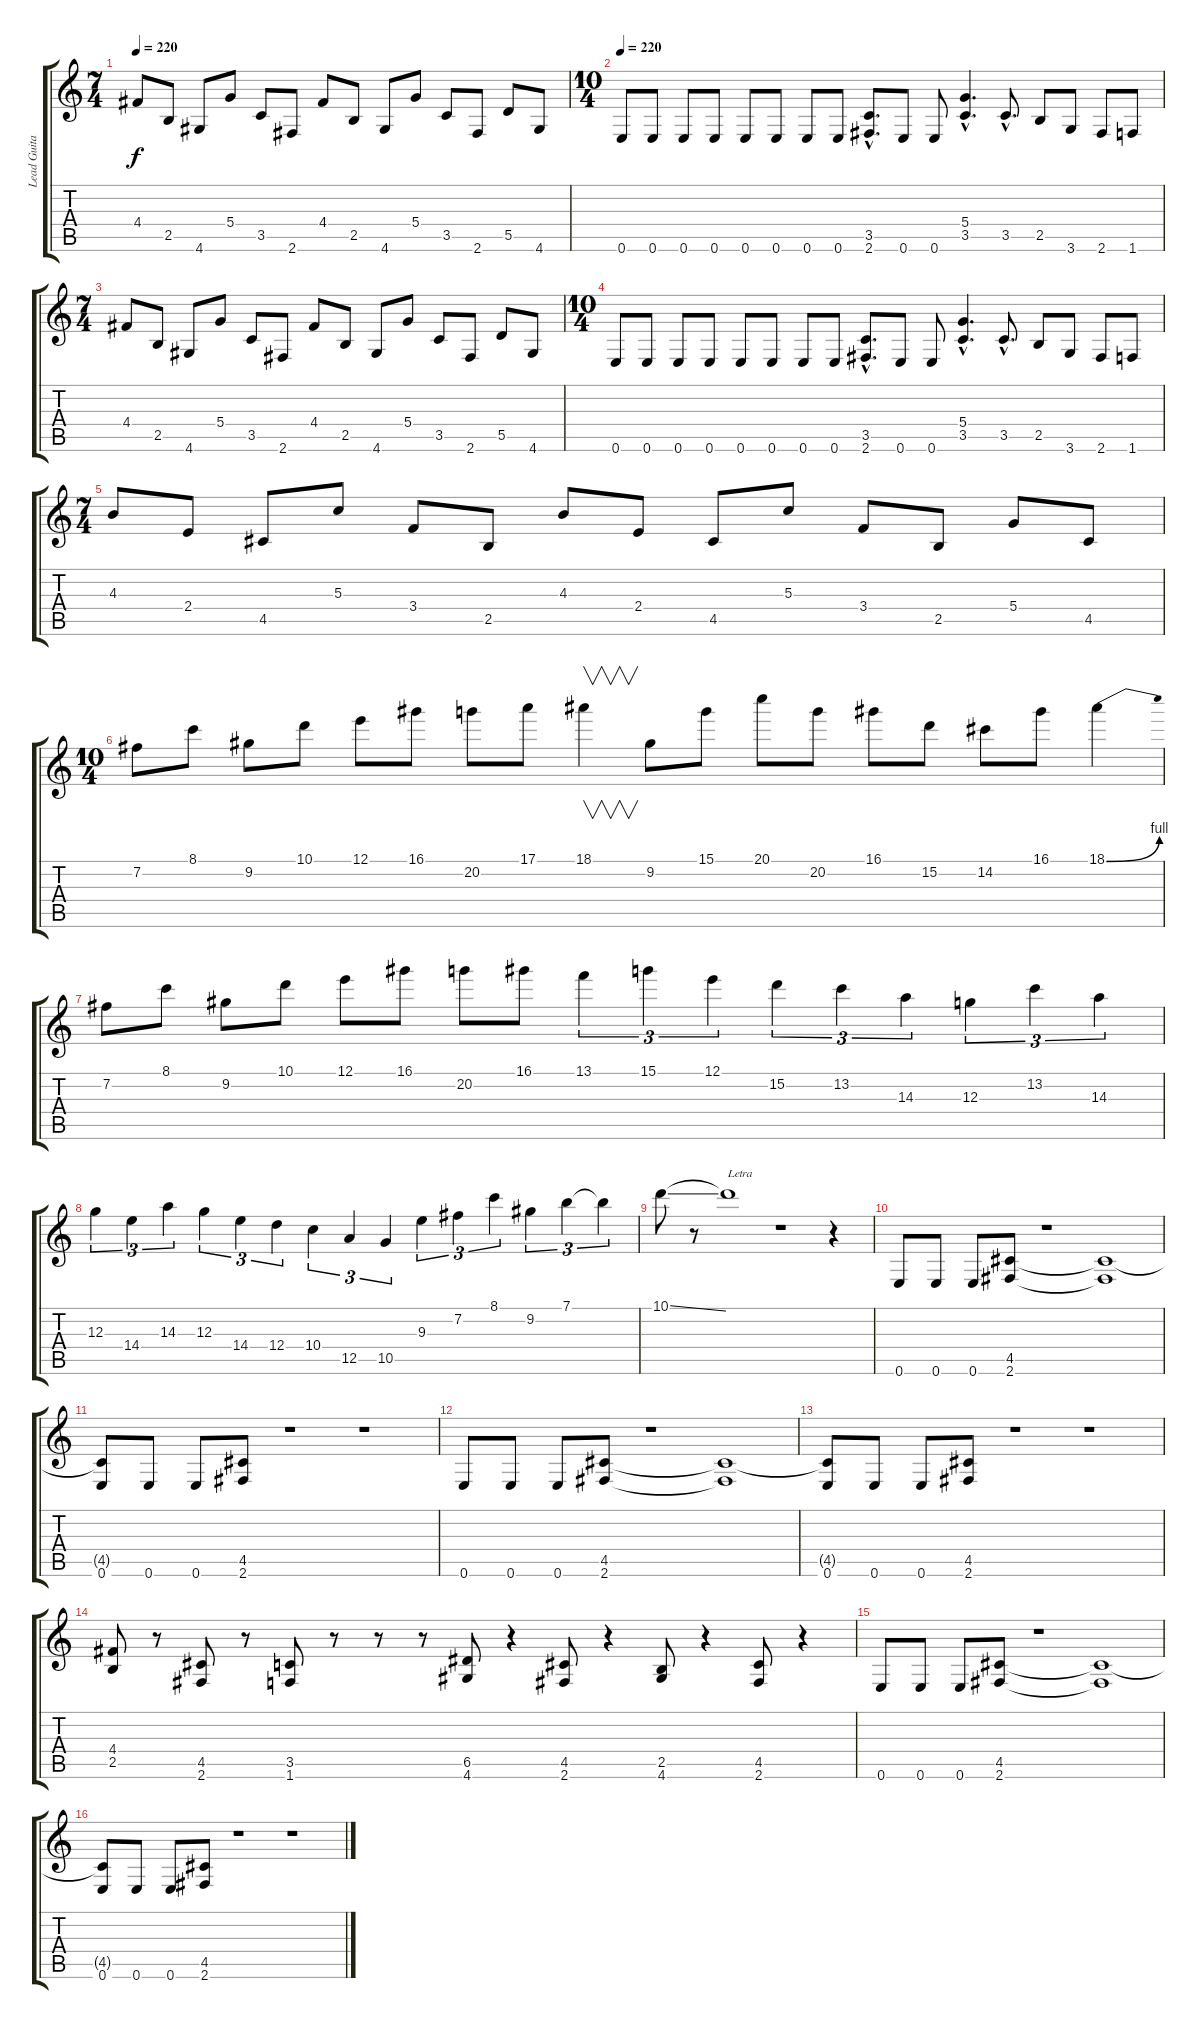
\track ("Lead Guitar" "Lead Guita") {instrument distortionguitar}
\staff {score tabs}
\tuning (E4 B3 G3 D3 A2 E2) {hide}
\ts (7 4)
\tempo 220
\clef g2
\ks c
4.4.8{dy f} 2.5.8 4.6.8 5.4.8 3.5.8 2.6.8 4.4.8 2.5.8 4.6.8 5.4.8 3.5.8 2.6.8 5.5.8 4.6.8 |
\ts (10 4)
\tempo 220
0.6.8 0.6.8 0.6.8 0.6.8 0.6.8 0.6.8 0.6.8 0.6.8 (3.5{hac} 2.6{hac}).8{d} 0.6.8 0.6.8 (5.4{hac} 3.5{hac}).4{d} 3.5{hac}.8{d} 2.5.8 3.6.8 2.6.8 1.6.8 |
\ts (7 4)
4.4.8 2.5.8 4.6.8 5.4.8 3.5.8 2.6.8 4.4.8 2.5.8 4.6.8 5.4.8 3.5.8 2.6.8 5.5.8 4.6.8 |
\ts (10 4)
0.6.8 0.6.8 0.6.8 0.6.8 0.6.8 0.6.8 0.6.8 0.6.8 (3.5{hac} 2.6{hac}).8{d} 0.6.8 0.6.8 (5.4{hac} 3.5{hac}).4{d} 3.5{hac}.8{d} 2.5.8 3.6.8 2.6.8 1.6.8 |
\ts (7 4)
4.3.8 2.4.8 4.5.8 5.3.8 3.4.8 2.5.8 4.3.8 2.4.8 4.5.8 5.3.8 3.4.8 2.5.8 5.4.8 4.5.8 |
\ts (10 4)
7.2.8{volume 16} 8.1.8 9.2.8 10.1.8 12.1.8 16.1.8 20.2.8 17.1.8 18.1.4{v} 9.2.8 15.1.8 20.1.8 20.2.8 16.1.8 15.2.8 14.2.8 16.1.8 18.1{be (bend 0 0 60 4)}.4 |
7.2.8 8.1.8 9.2.8 10.1.8 12.1.8 16.1.8 20.2.8 16.1.8 13.1.4{tu (3 2)} 15.1.4{tu (3 2)} 12.1.4{tu (3 2)} 15.2.4{tu (3 2)} 13.2.4{tu (3 2)} 14.3.4{tu (3 2)} 12.3.4{tu (3 2)} 13.2.4{tu (3 2)} 14.3.4{tu (3 2)} |
12.3.4{tu (3 2)} 14.4.4{tu (3 2)} 14.3.4{tu (3 2)} 12.3.4{tu (3 2)} 14.4.4{tu (3 2)} 12.4.4{tu (3 2)} 10.4.4{tu (3 2)} 12.5.4{tu (3 2)} 10.5.4{tu (3 2)} 9.3.4{tu (3 2)} 7.2.4{tu (3 2)} 8.1.4{tu (3 2)} 9.2.4{tu (3 2)} 7.1.4{tu (3 2)} 7.1{t}.4{tu (3 2)} |
10.1{ss}.8 r.8 10.1{t}.1{txt "Letra"} r.1 r.4{volume 14} |
0.6.8 0.6.8 0.6.8 (4.5 2.6).8 r.1 (4.5{t} 2.6{t}).1 |
(4.5{t} 0.6).8 0.6.8 0.6.8 (4.5 2.6).8 r.1 r.1 |
0.6.8 0.6.8 0.6.8 (4.5 2.6).8 r.1 (4.5{t} 2.6{t}).1 |
(4.5{t} 0.6).8 0.6.8 0.6.8 (4.5 2.6).8 r.1 r.1 |
(4.4 2.5).8 r.8 (4.5 2.6).8 r.8 (3.5 1.6).8 r.8 r.8 r.8 (6.5 4.6).8 r.4 (4.5 2.6).8 r.4 (2.5 4.6).8 r.4 (4.5 2.6).8 r.4 |
0.6.8 0.6.8 0.6.8 (4.5 2.6).8 r.1 (4.5{t} 2.6{t}).1 |
(4.5{t} 0.6).8 0.6.8 0.6.8 (4.5 2.6).8 r.1 r.1
